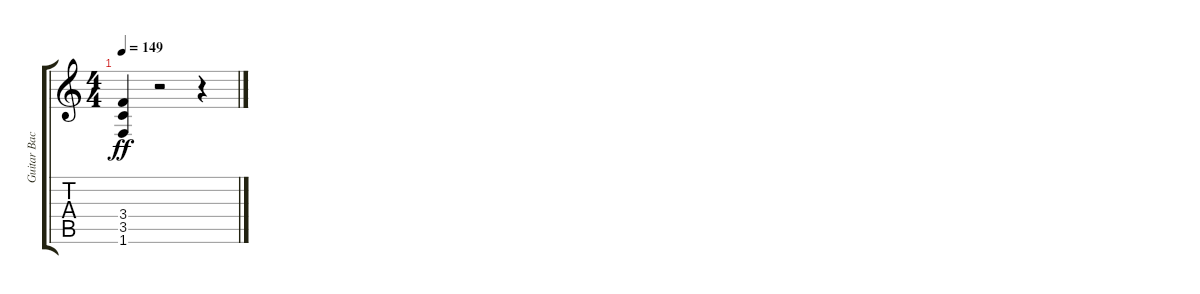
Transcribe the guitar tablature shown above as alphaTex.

\track ("Guitar Backing" "Guitar Bac") {instrument distortionguitar}
\staff {score tabs}
\tuning (E4 B3 G3 D3 A2 E2) {hide}
\ts (4 4)
\tempo 149
\clef g2
\ks c
(3.4 3.5 1.6).4{dy ff} r.2 r.4
